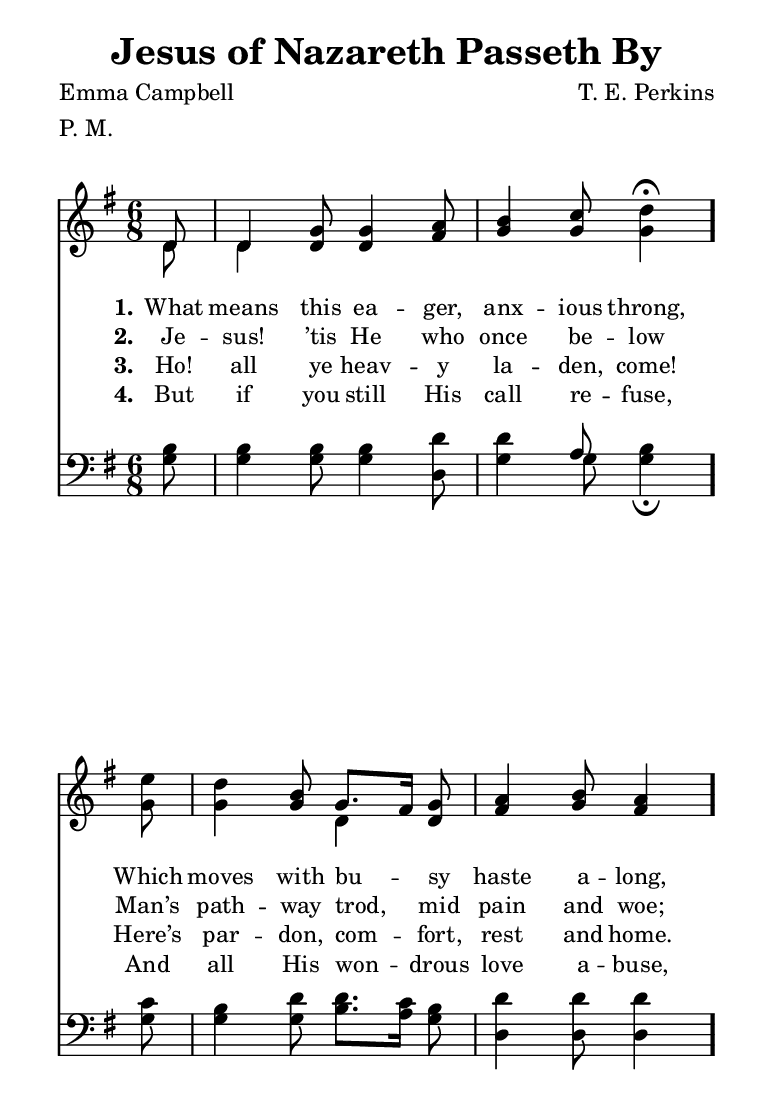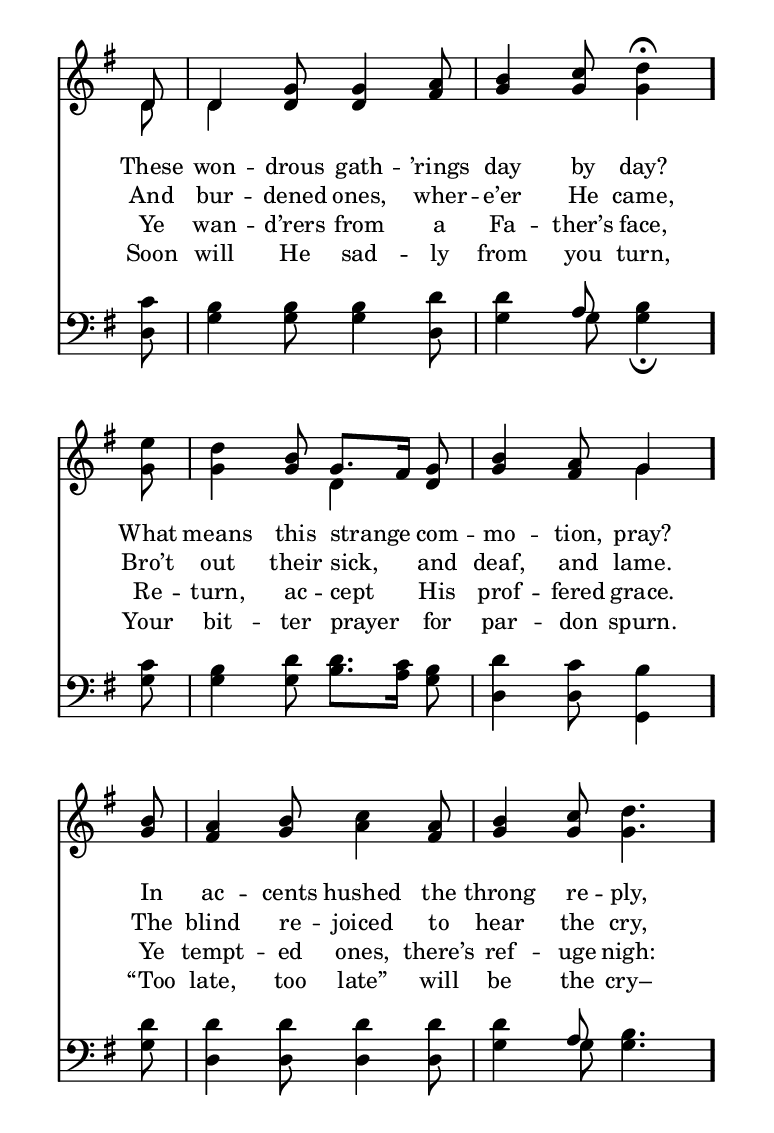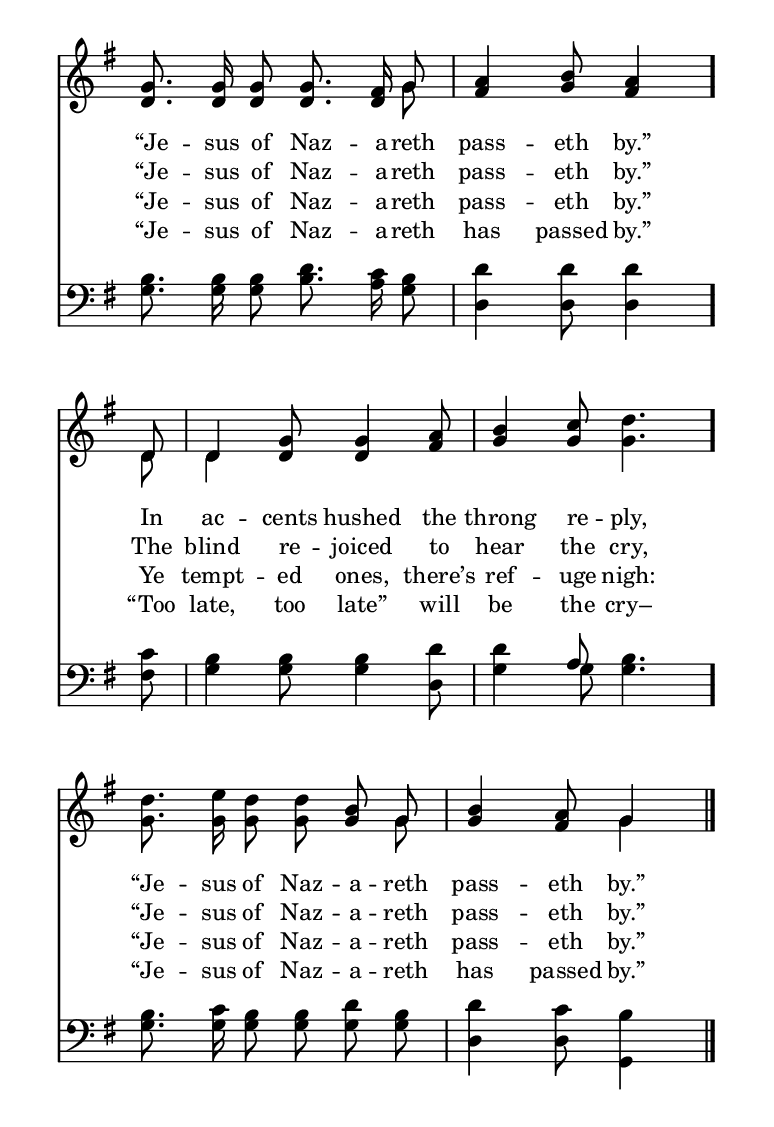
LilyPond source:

\include "common/global.ily"
\paper {
  \include "common/paper.ily"
}

\header{
  %gospel
  hymnnumber = "20"
  title = "Jesus of Nazareth Passeth By"
  tunename = ""
  meter = "P. M."
  poet = "Emma Campbell"
  composer = "T. E. Perkins"
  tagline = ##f
}

% for fermata in MIDI
ta = { \tempo 4=86 }
tb = { \tempo 4=43 }

patternAA = { \ta c8 | c4 c8 c4 c8      | c4 c8 \tb c4 \ta } %
patternAB = { \ta c8 | c4 c8 c4 c8      | c4 c8 c4.        } %

patternBA = { \ta c8 | c4 c8 c8.[ c16] c8 | c4 c8 c4       } %
patternBB = { \ta c8 | c4 c8 c4 c8      | c4 c8 c4         } %

patternCA = { \ta c8. c16 c8 c8. c16 c8 | c4 c8 c4 } %
patternCB = { \ta c8. c16 c8 c8 c8 c8   | c4 c8 c4 } %

global = {
  \include "common/overrides.ily"
  \override Staff.TimeSignature.style = #'numbered
  \time 6/8
  \override Score.MetronomeMark.transparent = ##t % hide all fermata changes too
  \ta
  \key g \major
  \partial 8
  \autoBeamOff
}

notesSoprano = {
\global
\relative c' {

  \changePitch \patternAA { d  | d g g a     | b c d\fermata }
  \changePitch \patternBA { e  | d b g fis g | a b a }
  \changePitch \patternAA { d, | d g g a     | b c d\fermata }
  \changePitch \patternBA { e  | d b g fis g | b a g }

  \changePitch \patternAB { b              | a b c a | b c d }
  \changePitch \patternCA { g, g g g fis g | a b a   }
  \changePitch \patternAB { d,             | d g g a | b c d }
  \changePitch \patternCB { d e d d b g    | b a g   }

  \bar "|."

}
}

notesAlto = {
\global
\relative e' {

  \changePitch \patternAA { d | d d d fis | g g g     }
  \changePitch \patternBB { g | g g d d   | fis g fis }
  \changePitch \patternAA { d | d d d fis | g g g     }
  \changePitch \patternBB { g | g g d d   | g fis g   }

  \changePitch \patternAB { g           | fis g a fis | g g g }
  \changePitch \patternCA { d d d d d g | fis g fis   }
  \changePitch \patternAB { d           | d d d fis   | g g g }
  \changePitch \patternCB { g g g g g g | g fis g     }

}
}

notesTenor = {
\global
\relative a {

  \changePitch \patternAA { b | b b b d   | d a b }
  \changePitch \patternBA { c | b d d c b | d d d }
  \changePitch \patternAA { c | b b b d   | d a b }
  \changePitch \patternBA { c | b d d c b | d c b }

  \changePitch \patternAB { d           | d d d d | d a b }
  \changePitch \patternCA { b b b d c b | d d d   }
  \changePitch \patternAB { c           | b b b d | d a b }
  \changePitch \patternCB { b c b b d b | d c b   }

}
}

notesBass = {
\global
\relative f {

  \changePitch \patternAA { g | g g g d   | g g g_\fermata }
  \changePitch \patternBA { g | g g b a g | d d d  }
  \changePitch \patternAA { d | g g g d   | g g g_\fermata }
  \changePitch \patternBA { g | g g b a g | d d g, }

  \changePitch \patternAB { g'          | d d d d | g g g }
  \changePitch \patternCA { g g g b a g | d d d   }
  \changePitch \patternAB { fis g g g d | g g g   }
  \changePitch \patternCB { g g g g g g | d d g,  }

}
}

wordsA = \lyricmode {
\set stanza = "1."

What means this ea -- ger, anx -- ious throng, \bar "."
Which moves with bu -- sy haste a -- long, \bar "." \break
These won -- drous gath -- ’rings day by day? \bar "."
What means this strange com -- mo -- tion, pray? \bar "." \break
In ac -- cents hushed the throng re -- ply, \bar "."
“Je -- sus of Naz -- a -- reth pass -- eth by.” \bar "." \break
In ac -- cents hushed the throng re -- ply, \bar "."
“Je -- sus of Naz -- a -- reth pass -- eth by.” \bar "." \break

}

wordsB = \lyricmode {
\set stanza = "2."

Je -- sus! ’tis He who once be -- low
Man’s path -- way trod, mid pain and woe;
And bur -- dened ones, wher -- e’er He came,
Bro’t out their sick, and deaf, and lame.
The blind re -- joiced to hear the cry,
“Je -- sus of Naz -- a -- reth pass -- eth by.”
The blind re -- joiced to hear the cry,
“Je -- sus of Naz -- a -- reth pass -- eth by.”

}

wordsC = \lyricmode {
\set stanza = "3."

Ho! all ye heav -- y la -- den, come!
Here’s par -- don, com -- fort, rest and home.
Ye wan -- d’rers from a Fa -- ther’s face,
Re -- turn, ac -- cept His prof -- fered grace.
Ye tempt -- ed ones, there’s ref -- uge nigh:
“Je -- sus of Naz -- a -- reth pass -- eth by.”
Ye tempt -- ed ones, there’s ref -- uge nigh:
“Je -- sus of Naz -- a -- reth pass -- eth by.”

}

wordsD = \lyricmode {
\set stanza = "4."

But if you still His call re -- fuse,
And all His won -- drous love a -- buse,
Soon will He sad -- ly from you turn,
Your bit -- ter prayer for par -- don spurn.
“Too late, too late” will be the cry–
“Je -- sus of Naz -- a -- reth has passed by.”
“Too late, too late” will be the cry–
“Je -- sus of Naz -- a -- reth has passed by.”

}

\score {
  \context ChoirStaff <<
    \context Staff = upper <<
      \set Staff.autoBeaming = ##f
      \set ChoirStaff.systemStartDelimiter = #'SystemStartBar
      \set ChoirStaff.printPartCombineTexts = ##f
      \partcombine #'(2 . 9) \notesSoprano \notesAlto
      \context NullVoice = sopranos { \voiceOne << \notesSoprano >> }
      \context NullVoice = altos { \voiceTwo << \notesAlto >> }
      \context Lyrics = one   \lyricsto sopranos \wordsA
      \context Lyrics = two   \lyricsto sopranos \wordsB
      \context Lyrics = three \lyricsto sopranos \wordsC
      \context Lyrics = four  \lyricsto sopranos \wordsD
    >>
    \context Staff = men <<
      \set Staff.autoBeaming = ##f
      \clef bass
      \set ChoirStaff.printPartCombineTexts = ##f
      \partcombine #'(2 . 9) \notesTenor \notesBass
      \context NullVoice = tenors { \voiceOne << \notesTenor >> }
      \context NullVoice = basses { \voiceTwo << \notesBass >> }
    >>
  >>
  \layout {
    \include "common/layout.ily"
  }
  \midi{
    \include "common/midi.ily"
  }
}

\version "2.19.49"  % necessary for upgrading to future LilyPond versions.

% vi:set et ts=2 sw=2 ai nocindent syntax=lilypond:
